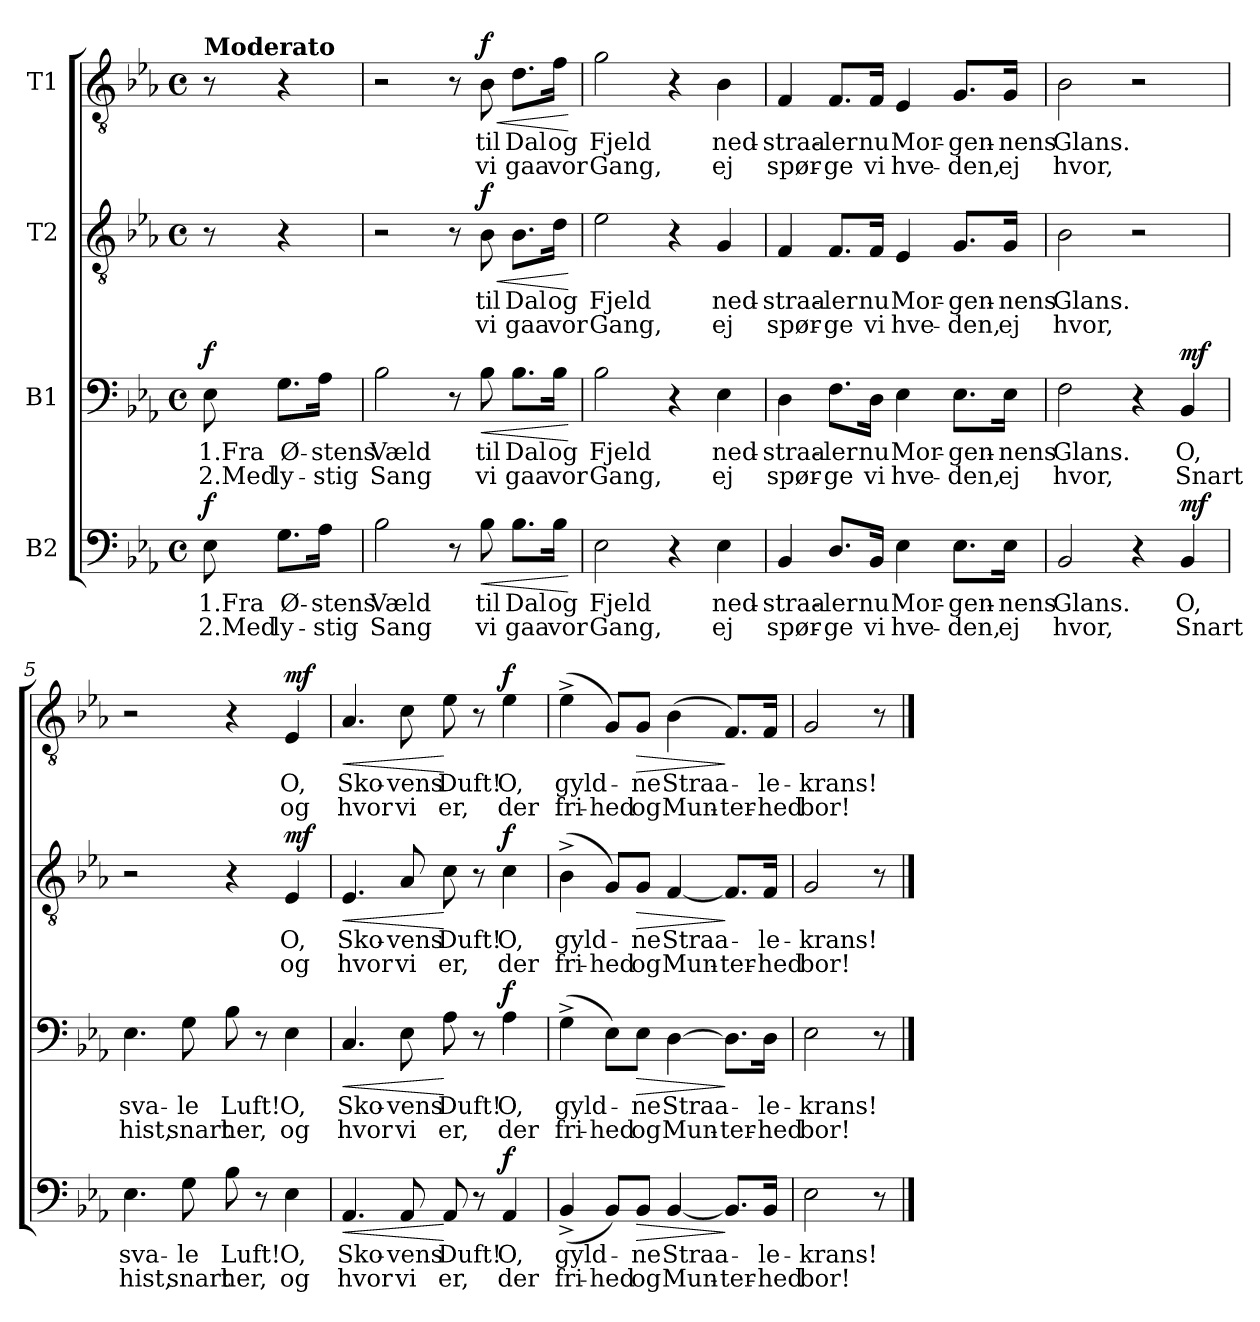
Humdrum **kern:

**kern	**text	**text	**dynam	**kern	**text	**text	**dynam	**kern	**text	**text	**dynam	**kern	**text	**text	**dynam
*part4	*part4	*part4	*part4	*part3	*part3	*part3	*part3	*part2	*part2	*part2	*part2	*part1	*part1	*part1	*part1
*staff4	*staff4	*staff4	*staff4	*staff3	*staff3	*staff3	*staff3	*staff2	*staff2	*staff2	*staff2	*staff1	*staff1	*staff1	*staff1
*I"B2	*	*	*	*I"B1	*	*	*	*I"T2	*	*	*	*I"T1	*	*	*
*clefF4	*	*	*	*clefF4	*	*	*	*clefGv2	*	*	*	*clefGv2	*	*	*
*k[b-e-a-]	*	*	*	*k[b-e-a-]	*	*	*	*k[b-e-a-]	*	*	*	*k[b-e-a-]	*	*	*
*M4/4	*	*	*	*M4/4	*	*	*	*M4/4	*	*	*	*M4/4	*	*	*
*met(c)	*	*	*	*met(c)	*	*	*	*met(c)	*	*	*	*met(c)	*	*	*
=	=	=	=	=	=	=	=	=	=	=	=	=	=	=	=
!	!	!	!	!	!	!	!	!	!	!	!	!LO:TX:a:B:t=Moderato	!	!	!
!	!LO:LY:b	!LO:LY:b	!LO:DY:a	!	!LO:LY:b	!LO:LY:b	!LO:DY:a	!	!	!	!	!	!	!	!
8E-\	1.Fra	2.Med	f	8E-\	1.Fra	2.Med	f	8r	.	.	.	8r	.	.	.
!	!LO:LY:b	!LO:LY:b	!	!	!LO:LY:b	!LO:LY:b	!	!	!	!	!	!	!	!	!
8.G\L	Ø-	ly-	.	8.G\L	Ø-	ly-	.	4r	.	.	.	4r	.	.	.
!	!LO:LY:b	!LO:LY:b	!	!	!LO:LY:b	!LO:LY:b	!	!	!	!	!	!	!	!	!
16A-\Jk	-stens	-stig	.	16A-\Jk	-stens	-stig	.	.	.	.	.	.	.	.	.
=1	=1	=1	=1	=1	=1	=1	=1	=1	=1	=1	=1	=1	=1	=1	=1
!	!LO:LY:b	!LO:LY:b	!	!	!LO:LY:b	!LO:LY:b	!	!	!	!	!	!	!	!	!
2B-\	Væld	Sang	.	2B-\	Væld	Sang	.	2r	.	.	.	2r	.	.	.
8r	.	.	.	8r	.	.	.	8r	.	.	.	8r	.	.	.
!	!LO:LY:b	!LO:LY:b	!LO:HP:b	!	!LO:LY:b	!LO:LY:b	!LO:HP:b	!	!LO:LY:b	!LO:LY:b	!LO:HP:b	!	!LO:LY:b	!LO:LY:b	!LO:HP:b
!	!	!	!	!	!	!	!	!	!	!	!LO:DY:n=1:a	!	!	!	!LO:DY:n=1:a
8B-\	til	vi	<	8B-\	til	vi	<	8B-\	til	vi	< f	8B-\	til	vi	< f
!	!LO:LY:b	!LO:LY:b	!	!	!LO:LY:b	!LO:LY:b	!	!	!LO:LY:b	!LO:LY:b	!	!	!LO:LY:b	!LO:LY:b	!
8.B-\L	Dal	gaa	.	8.B-\L	Dal	gaa	.	8.B-\L	Dal	gaa	.	8.d\L	Dal	gaa	.
!	!LO:LY:b	!LO:LY:b	!	!	!LO:LY:b	!LO:LY:b	!	!	!LO:LY:b	!LO:LY:b	!	!	!LO:LY:b	!LO:LY:b	!
16B-\Jk	og	vor	.	16B-\Jk	og	vor	.	16d\Jk	og	vor	.	16f\Jk	og	vor	.
.	.	.	[	.	.	.	[	.	.	.	[	.	.	.	[
=2	=2	=2	=2	=2	=2	=2	=2	=2	=2	=2	=2	=2	=2	=2	=2
!	!LO:LY:b	!LO:LY:b	!	!	!LO:LY:b	!LO:LY:b	!	!	!LO:LY:b	!LO:LY:b	!	!	!LO:LY:b	!LO:LY:b	!
2E-\	Fjeld	Gang,	.	2B-\	Fjeld	Gang,	.	2e-\	Fjeld	Gang,	.	2g\	Fjeld	Gang,	.
4r	.	.	.	4r	.	.	.	4r	.	.	.	4r	.	.	.
!	!LO:LY:b	!LO:LY:b	!	!	!LO:LY:b	!LO:LY:b	!	!	!LO:LY:b	!LO:LY:b	!	!	!LO:LY:b	!LO:LY:b	!
4E-\	ned-	ej	.	4E-\	ned-	ej	.	4G/	ned-	ej	.	4B-\	ned-	ej	.
=3	=3	=3	=3	=3	=3	=3	=3	=3	=3	=3	=3	=3	=3	=3	=3
!	!LO:LY:b	!LO:LY:b	!	!	!LO:LY:b	!LO:LY:b	!	!	!LO:LY:b	!LO:LY:b	!	!	!LO:LY:b	!LO:LY:b	!
4BB-/	-straa-	spør-	.	4D\	-straa-	spør-	.	4F/	-straa-	spør-	.	4F/	-straa-	spør-	.
!	!LO:LY:b	!LO:LY:b	!	!	!LO:LY:b	!LO:LY:b	!	!	!LO:LY:b	!LO:LY:b	!	!	!LO:LY:b	!LO:LY:b	!
8.D/L	-ler	-ge	.	8.F\L	-ler	-ge	.	8.F/L	-ler	-ge	.	8.F/L	-ler	-ge	.
!	!LO:LY:b	!LO:LY:b	!	!	!LO:LY:b	!LO:LY:b	!	!	!LO:LY:b	!LO:LY:b	!	!	!LO:LY:b	!LO:LY:b	!
16BB-/Jk	nu	vi	.	16D\Jk	nu	vi	.	16F/Jk	nu	vi	.	16F/Jk	nu	vi	.
!	!LO:LY:b	!LO:LY:b	!	!	!LO:LY:b	!LO:LY:b	!	!	!LO:LY:b	!LO:LY:b	!	!	!LO:LY:b	!LO:LY:b	!
4E-\	Mor-	hve-	.	4E-\	Mor-	hve-	.	4E-/	Mor-	hve-	.	4E-/	Mor-	hve-	.
!	!LO:LY:b	!LO:LY:b	!	!	!LO:LY:b	!LO:LY:b	!	!	!LO:LY:b	!LO:LY:b	!	!	!LO:LY:b	!LO:LY:b	!
8.E-\L	-gen-	-den,	.	8.E-\L	-gen-	-den,	.	8.G/L	-gen-	-den,	.	8.G/L	-gen-	-den,	.
!	!LO:LY:b	!LO:LY:b	!	!	!LO:LY:b	!LO:LY:b	!	!	!LO:LY:b	!LO:LY:b	!	!	!LO:LY:b	!LO:LY:b	!
16E-\Jk	-nens	ej	.	16E-\Jk	-nens	ej	.	16G/Jk	-nens	ej	.	16G/Jk	-nens	ej	.
=4	=4	=4	=4	=4	=4	=4	=4	=4	=4	=4	=4	=4	=4	=4	=4
!	!LO:LY:b	!LO:LY:b	!	!	!LO:LY:b	!LO:LY:b	!	!	!LO:LY:b	!LO:LY:b	!	!	!LO:LY:b	!LO:LY:b	!
2BB-/	Glans.	hvor,	.	2F\	Glans.	hvor,	.	2B-\	Glans.	hvor,	.	2B-\	Glans.	hvor,	.
4r	.	.	.	4r	.	.	.	2r	.	.	.	2r	.	.	.
!	!LO:LY:b	!LO:LY:b	!LO:DY:a	!	!LO:LY:b	!LO:LY:b	!LO:DY:a	!	!	!	!	!	!	!	!
4BB-/	O,	Snart	mf	4BB-/	O,	Snart	mf	.	.	.	.	.	.	.	.
!!LO:LB:g=z
=5	=5	=5	=5	=5	=5	=5	=5	=5	=5	=5	=5	=5	=5	=5	=5
!	!LO:LY:b	!LO:LY:b	!	!	!LO:LY:b	!LO:LY:b	!	!	!	!	!	!	!	!	!
4.E-\	sva-	hist,	.	4.E-\	sva-	hist,	.	2r	.	.	.	2r	.	.	.
!	!LO:LY:b	!LO:LY:b	!	!	!LO:LY:b	!LO:LY:b	!	!	!	!	!	!	!	!	!
8G\	-le	snart	.	8G\	-le	snart	.	.	.	.	.	.	.	.	.
!	!LO:LY:b	!LO:LY:b	!	!	!LO:LY:b	!LO:LY:b	!	!	!	!	!	!	!	!	!
8B-\	Luft!	her,	.	8B-\	Luft!	her,	.	4r	.	.	.	4r	.	.	.
8r	.	.	.	8r	.	.	.	.	.	.	.	.	.	.	.
!	!LO:LY:b	!LO:LY:b	!	!	!LO:LY:b	!LO:LY:b	!	!	!LO:LY:b	!LO:LY:b	!LO:DY:a	!	!LO:LY:b	!LO:LY:b	!LO:DY:a
4E-\	O,	og	.	4E-\	O,	og	.	4E-/	O,	og	mf	4E-/	O,	og	mf
=6	=6	=6	=6	=6	=6	=6	=6	=6	=6	=6	=6	=6	=6	=6	=6
!	!LO:LY:b	!LO:LY:b	!LO:HP:b	!	!LO:LY:b	!LO:LY:b	!LO:HP:b	!	!LO:LY:b	!LO:LY:b	!LO:HP:b	!	!LO:LY:b	!LO:LY:b	!LO:HP:b
4.AA-/	Sko-	hvor	<	4.C/	Sko-	hvor	<	4.E-/	Sko-	hvor	<	4.A-/	Sko-	hvor	<
!	!LO:LY:b	!LO:LY:b	!	!	!LO:LY:b	!LO:LY:b	!	!	!LO:LY:b	!LO:LY:b	!	!	!LO:LY:b	!LO:LY:b	!
8AA-/	-vens	vi	.	8E-\	-vens	vi	.	8A-/	-vens	vi	.	8c\	-vens	vi	.
!	!LO:LY:b	!LO:LY:b	!	!	!LO:LY:b	!LO:LY:b	!	!	!LO:LY:b	!LO:LY:b	!	!	!LO:LY:b	!LO:LY:b	!
8AA-/	Duft!	er,	[	8A-\	Duft!	er,	[	8c\	Duft!	er,	[	8e-\	Duft!	er,	[
8r	.	.	.	8r	.	.	.	8r	.	.	.	8r	.	.	.
!	!LO:LY:b	!LO:LY:b	!LO:DY:a	!	!LO:LY:b	!LO:LY:b	!LO:DY:a	!	!LO:LY:b	!LO:LY:b	!LO:DY:a	!	!LO:LY:b	!LO:LY:b	!LO:DY:a
4AA-/	O,	der	f	4A-\	O,	der	f	4c\	O,	der	f	4e-\	O,	der	f
=7	=7	=7	=7	=7	=7	=7	=7	=7	=7	=7	=7	=7	=7	=7	=7
!	!LO:LY:b	!LO:LY:b	!	!	!LO:LY:b	!LO:LY:b	!	!	!LO:LY:b	!LO:LY:b	!	!	!LO:LY:b	!LO:LY:b	!
(<4BB-^/	gyld-	fri-	.	(>4G^\	gyld-	fri-	.	(>4B-^\	gyld-	fri-	.	(>4e-^\	gyld-	fri-	.
!	!	!LO:LY:b	!	!	!	!LO:LY:b	!	!	!	!LO:LY:b	!	!	!	!LO:LY:b	!
8BB-/L)	.	-hed	.	8E-\L)	.	-hed	.	8G/L)	.	-hed	.	8G/L)	.	-hed	.
!	!LO:LY:b	!LO:LY:b	!LO:HP:b	!	!LO:LY:b	!LO:LY:b	!LO:HP:b	!	!LO:LY:b	!LO:LY:b	!LO:HP:b	!	!LO:LY:b	!LO:LY:b	!LO:HP:b
8BB-/J	-ne	og	>	8E-\J	-ne	og	>	8G/J	-ne	og	>	8G/J	-ne	og	>
!	!LO:LY:b	!LO:LY:b	!	!	!LO:LY:b	!LO:LY:b	!	!	!LO:LY:b	!LO:LY:b	!	!	!LO:LY:b	!LO:LY:b	!
[4BB-/	Straa-	Mun-	.	[4D\	Straa-	Mun-	.	[4F/	Straa-	Mun-	.	(>4B-\	Straa-	Mun-	.
!	!	!LO:LY:b	!	!	!	!LO:LY:b	!	!	!	!LO:LY:b	!	!	!	!LO:LY:b	!
8.BB-/L]	.	-ter-	]	8.D\L]	.	-ter-	]	8.F/L]	.	-ter-	]	8.F/L)	.	-ter-	]
!	!LO:LY:b	!LO:LY:b	!	!	!LO:LY:b	!LO:LY:b	!	!	!LO:LY:b	!LO:LY:b	!	!	!LO:LY:b	!LO:LY:b	!
16BB-/Jk	-le-	-hed	.	16D\Jk	-le-	-hed	.	16F/Jk	-le-	-hed	.	16F/Jk	-le-	-hed	.
=8	=8	=8	=8	=8	=8	=8	=8	=8	=8	=8	=8	=8	=8	=8	=8
!	!LO:LY:b	!LO:LY:b	!	!	!LO:LY:b	!LO:LY:b	!	!	!LO:LY:b	!LO:LY:b	!	!	!LO:LY:b	!LO:LY:b	!
2E-\	-krans!	bor!	.	2E-\	-krans!	bor!	.	2G/	-krans!	bor!	.	2G/	-krans!	bor!	.
8r	.	.	.	8r	.	.	.	8r	.	.	.	8r	.	.	.
==	==	==	==	==	==	==	==	==	==	==	==	==	==	==	==
*-	*-	*-	*-	*-	*-	*-	*-	*-	*-	*-	*-	*-	*-	*-	*-
